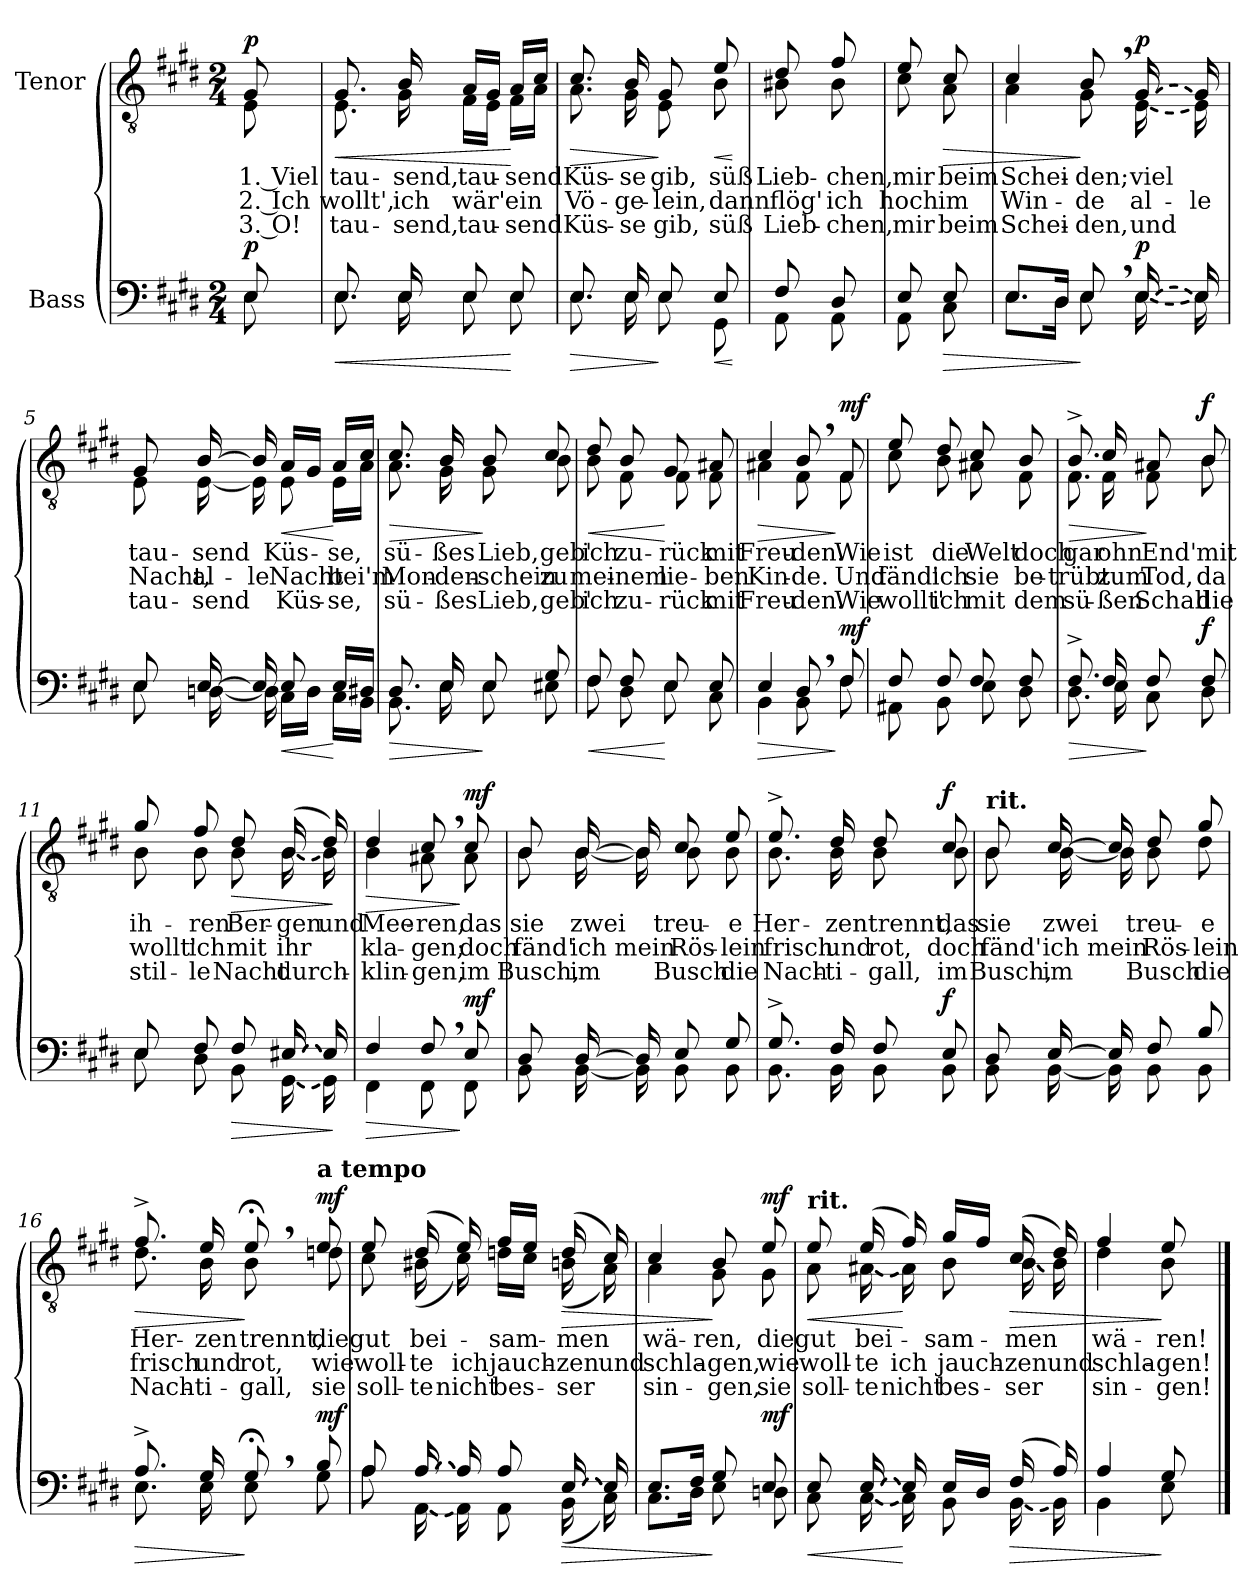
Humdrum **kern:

**kern	**dynam	**kern	**text	**text	**text	**dynam
*part2	*part2	*part1	*part1	*part1	*part1	*part1
*staff2	*staff2	*staff1	*staff1	*staff1	*staff1	*staff1
*I"Bass	*	*I"Tenor	*	*	*	*
*clefF4	*	*clefGv2	*	*	*	*
*k[f#c#g#d#]	*	*k[f#c#g#d#]	*	*	*	*
*M2/4	*	*M2/4	*	*	*	*
=	=	=	=	=	=	=
*^	*	*	*	*	*	*
!	!	!	!LO:TX:a:B:t=Langsam und innig	!	!	!	!
!	!	!LO:DY:a	!	!LO:LY:b	!LO:LY:b	!LO:LY:b	!LO:DY:a
*	*	*	*^	*	*	*	*
8E/	8E\	p	8G#/	8E\	1. Viel	2. Ich	3. O!	p
=1	=1	=1	=1	=1	=1	=1	=1	=1
!	!	!LO:HP:b	!	!	!LO:LY:b	!LO:LY:b	!LO:LY:b	!LO:HP:b
8.E/	8.E\	<	8.G#/	8.E\	tau-	wollt',	tau-	<
!	!	!	!	!	!LO:LY:b	!LO:LY:b	!LO:LY:b	!
16E/	16E\	.	16B/	16G#\	-send,	ich	-send,	.
!	!	!	!	!	!LO:LY:b	!LO:LY:b	!LO:LY:b	!
8E/	8E\	.	16A/LL	16F#\LL	tau-	wär'	tau-	.
.	.	.	16G#/JJ	16E\JJ	.	.	.	.
!	!	!	!	!	!LO:LY:b	!LO:LY:b	!LO:LY:b	!
8E/	8E\	[	16A/LL	16F#\LL	-send	ein	-send	[
.	.	.	16c#/JJ	16A\JJ	.	.	.	.
=2	=2	=2	=2	=2	=2	=2	=2	=2
!	!	!LO:HP:b	!	!	!LO:LY:b	!LO:LY:b	!LO:LY:b	!LO:HP:b
8.E/	8.E\	>	8.c#/	8.A\	Küs-	Vö-	Küs-	>
!	!	!	!	!	!LO:LY:b	!LO:LY:b	!LO:LY:b	!
16E/	16E\	.	16B/	16G#\	-se	-ge-	-se	.
!	!	!	!	!	!LO:LY:b	!LO:LY:b	!LO:LY:b	!
8E/	8E\	]	8G#/	8E\	gib,	-lein,	gib,	]
!	!	!LO:HP:b	!	!	!LO:LY:b	!LO:LY:b	!LO:LY:b	!LO:HP:b
8E/	8GG#\	<	8e/	8B\	süß	dann	süß	<
*v	*v	*	*	*	*	*	*	*
*	*	*v	*v	*	*	*	*
.	[	.	.	.	.	[
=3	=3	=3	=3	=3	=3	=3
*^	*	*	*	*	*	*
!	!	!	!	!LO:LY:b	!LO:LY:b	!LO:LY:b	!
*	*	*	*^	*	*	*	*
8F#/	8AA\	.	8d#/	8B#X\	Lieb-	flög'	Lieb-	.
!	!	!	!	!	!LO:LY:b	!LO:LY:b	!LO:LY:b	!
8D#/	8AA\	.	8f#/	8B#\	-chen,	ich	-chen,	.
!!LO:LB:g=z	!!
=3X1	=3X1	=3X1	=3X1	=3X1	=3X1	=3X1	=3X1	=3X1
!	!	!	!	!	!LO:LY:b	!LO:LY:b	!LO:LY:b	!
8E/	8AA\	.	8e/	8c#\	mir	hoch	mir	.
!	!	!LO:HP:b	!	!	!LO:LY:b	!LO:LY:b	!LO:LY:b	!LO:HP:b
8E/	8C#\	>	8c#/	8A\	beim	im	beim	>
=4	=4	=4	=4	=4	=4	=4	=4	=4
!	!	!	!	!	!LO:LY:b	!LO:LY:b	!LO:LY:b	!
8.E/L	8.E\L	.	4c#/	4A\	Schei-	Win-	Schei-	.
16D#/Jk	16D#\Jk	.	.	.	.	.	.	.
!	!	!	!	!	!LO:LY:b	!LO:LY:b	!LO:LY:b	!
8E,/	8E\	]	8B,/	8G#\	-den;	-de	-den,	]
!LO:T:dash	!LO:T:dash	!LO:DY:a	!LO:T:dash	!LO:T:dash	!LO:LY:b	!LO:LY:b	!LO:LY:b	!LO:DY:a
[16E/	[16E\	p	[16G#/	[16E\	viel	al-	und	p
!	!	!	!	!	!	!LO:LY:b	!	!
16E/]	16E\]	.	16G#/]	16E\]	.	-le	.	.
=5	=5	=5	=5	=5	=5	=5	=5	=5
!	!	!	!	!	!LO:LY:b	!LO:LY:b	!LO:LY:b	!
8E/	8E\	.	8G#/	8E\	tau-	Nacht,	tau-	.
!	!	!	!	!	!LO:LY:b	!LO:LY:b	!LO:LY:b	!
[16E/	[16Dn\	.	[16B/	[16E\	-send	al-	-send	.
!	!	!	!	!	!	!LO:LY:b	!	!
16E/]	16D\]	.	16B/]	16E\]	.	-le	.	.
!	!	!LO:HP:b	!	!	!LO:LY:b	!LO:LY:b	!LO:LY:b	!LO:HP:b
8E/	16C#\LL	<	16A/LL	8E\	Küs-	Nacht	Küs-	<
.	16D\JJ	.	16G#/JJ	.	.	.	.	.
!	!	!	!	!	!LO:LY:b	!LO:LY:b	!LO:LY:b	!
16E/LL	16C#\LL	[	16A/LL	16E\LL	-se,	bei'm	-se,	[
16D#X/JJ	16BB\JJ	.	16c#/JJ	16A\JJ	.	.	.	.
!!LO:LB:g=z	!!
=6	=6	=6	=6	=6	=6	=6	=6	=6
!	!	!LO:HP:b	!	!	!LO:LY:b	!LO:LY:b	!LO:LY:b	!LO:HP:b
8.D#/	8.BB\	>	8.c#/	8.A\	sü-	Mon-	sü-	>
!	!	!	!	!	!LO:LY:b	!LO:LY:b	!LO:LY:b	!
16E/	16E\	.	16B/	16G#\	-ßes	-den-	-ßes	.
!	!	!	!	!	!LO:LY:b	!LO:LY:b	!LO:LY:b	!
8E/	8E\	]	8B/	8G#\	Lieb,	-schein	Lieb,	]
!	!	!	!	!	!LO:LY:b	!LO:LY:b	!LO:LY:b	!
8G#/	8E#X\	.	8c#/	8B\	geb'	zu	geb'	.
=7	=7	=7	=7	=7	=7	=7	=7	=7
!	!	!LO:HP:b	!	!	!LO:LY:b	!LO:LY:b	!LO:LY:b	!LO:HP:b
8F#/	8F#\	<	8d#/	8B\	ich	mei-	ich	<
!	!	!	!	!	!LO:LY:b	!LO:LY:b	!LO:LY:b	!
8F#/	8D#\	.	8B/	8F#\	zu-	-nem	zu-	.
!	!	!	!	!	!LO:LY:b	!LO:LY:b	!LO:LY:b	!
8E/	8E\	[	8G#/	8F#\	-rück	lie-	-rück	[
!	!	!	!	!	!LO:LY:b	!LO:LY:b	!LO:LY:b	!
8E/	8C#\	.	8A#X/	8F#\	mit	-ben	mit	.
=8	=8	=8	=8	=8	=8	=8	=8	=8
!	!	!LO:HP:b	!	!	!LO:LY:b	!LO:LY:b	!LO:LY:b	!LO:HP:b
4E/	4BB\	>	4c#/	4A#X\	Freu-	Kin-	Freu-	>
!	!	!	!	!	!LO:LY:b	!LO:LY:b	!LO:LY:b	!
8D#,/	8BB\	.	8B,/	8F#\	-den.	-de.	-den.	.
!	!	!LO:DY:n=1:a	!	!	!LO:LY:b	!LO:LY:b	!LO:LY:b	!LO:DY:n=1:a
8F#/	8F#\	] mf	8F#/	8F#\	Wie	Und	Wie	] mf
!!LO:PB:g=z	!!
=9	=9	=9	=9	=9	=9	=9	=9	=9
!	!	!	!	!	!LO:LY:b	!LO:LY:b	!LO:LY:b	!
8F#/	8AA#X\	.	8e/	8c#\	ist	fänd'	wollt'	.
!	!	!	!	!	!LO:LY:b	!LO:LY:b	!LO:LY:b	!
8F#/	8BB\	.	8d#/	8B\	die	ich	ich	.
!	!	!	!	!	!LO:LY:b	!LO:LY:b	!LO:LY:b	!
8F#/	8E\	.	8c#/	8A#X\	Welt	sie	mit	.
!	!	!	!	!	!LO:LY:b	!LO:LY:b	!LO:LY:b	!
8F#/	8D#\	.	8B/	8F#\	doch	be-	dem	.
=10	=10	=10	=10	=10	=10	=10	=10	=10
!	!	!LO:HP:b	!	!	!LO:LY:b	!LO:LY:b	!LO:LY:b	!LO:HP:b
8.F#^/	8.D#\	>	8.B^/	8.F#\	gar	-trübt	sü-	>
!	!	!	!	!	!LO:LY:b	!LO:LY:b	!LO:LY:b	!
16F#/	16E\	.	16c#/	16F#\	ohn'	zum	-ßen	.
!	!	!	!	!	!LO:LY:b	!LO:LY:b	!LO:LY:b	!
8F#/	8C#\	]	8A#X/	8F#\	End'	Tod,	Schall	]
!	!	!LO:DY:a	!	!	!LO:LY:b	!LO:LY:b	!LO:LY:b	!LO:DY:a
8F#/	8D#\	f	8B/	8B\	mit	da	die	f
=11	=11	=11	=11	=11	=11	=11	=11	=11
!	!	!	!	!	!LO:LY:b	!LO:LY:b	!LO:LY:b	!
8E/	8E\	.	8g#/	8B\	ih-	wollt'	stil-	.
!	!	!	!	!	!LO:LY:b	!LO:LY:b	!LO:LY:b	!
8F#/	8D#\	.	8f#/	8B\	-ren	ich	-le	.
!	!	!LO:HP:b	!	!	!LO:LY:b	!LO:LY:b	!LO:LY:b	!LO:HP:b
8F#/	8BB\	>	8d#/	8B\	Ber-	mit	Nacht	>
!LO:T:dash	!LO:T:dash	!	!	!LO:T:dash	!LO:LY:b	!LO:LY:b	!LO:LY:b	!
[16E#X/	[16GG#\	.	(16B/	[16B\	-gen	ihr	durch-	.
!	!	!	!	!	!LO:LY:b	!	!	!
16E#/]	16GG#\]	.	16d#/)	16B\]	und	.	.	.
*v	*v	*	*	*	*	*	*	*
*	*	*v	*v	*	*	*	*
.	]	.	.	.	.	]
!!LO:LB:g=z
=12	=12	=12	=12	=12	=12	=12
!	!LO:HP:b	!	!LO:LY:b	!LO:LY:b	!LO:LY:b	!LO:HP:b
*^	*	*^	*	*	*	*
4F#/	4FF#\	>	4d#/	4B\	Mee-	kla-	-klin-	>
!	!	!	!	!	!LO:LY:b	!LO:LY:b	!LO:LY:b	!
8F#,/	8FF#\	.	8c#,/	8A#X\	-ren,	-gen;	-gen,	.
!	!	!LO:DY:n=1:a	!	!	!LO:LY:b	!LO:LY:b	!LO:LY:b	!LO:DY:n=1:a
8E/	8FF#\	] mf	8c#/	8A#\	das	doch	im	] mf
=13	=13	=13	=13	=13	=13	=13	=13	=13
!	!	!	!	!	!LO:LY:b	!LO:LY:b	!LO:LY:b	!
8D#/	8BB\	.	8B/	8B\	sie	fänd'	Busch,	.
!	!	!	!	!	!LO:LY:b	!LO:LY:b	!LO:LY:b	!
[16D#/	[16BB\	.	[16B/	[16B\	zwei	ich	im	.
!	!	!	!	!	!	!LO:LY:b	!	!
16D#/]	16BB\]	.	16B/]	16B\]	.	mein	.	.
!	!	!	!	!	!LO:LY:b	!LO:LY:b	!LO:LY:b	!
8E/	8BB\	.	8c#/	8B\	treu-	Rös-	Busch	.
!	!	!	!	!	!LO:LY:b	!LO:LY:b	!LO:LY:b	!
8G#/	8BB\	.	8e/	8B\	-e	-lein	die	.
=14	=14	=14	=14	=14	=14	=14	=14	=14
!	!	!	!	!	!LO:LY:b	!LO:LY:b	!LO:LY:b	!
8.G#^/	8.BB\	.	8.e^/	8.B\	Her-	frisch	Nach-	.
!	!	!	!	!	!LO:LY:b	!LO:LY:b	!LO:LY:b	!
16F#/	16BB\	.	16d#/	16B\	-zen	und	-ti-	.
!	!	!	!	!	!LO:LY:b	!LO:LY:b	!LO:LY:b	!
8F#/	8BB\	.	8d#/	8B\	trennt,	rot,	-gall,	.
!	!	!LO:DY:a	!	!	!LO:LY:b	!LO:LY:b	!LO:LY:b	!LO:DY:a
8E/	8BB\	f	8c#/	8B\	das	doch	im	f
!!LO:LB:g=z	!!
=15	=15	=15	=15	=15	=15	=15	=15	=15
!	!	!	!LO:TX:a:B:t=rit.	!	!	!	!	!
!	!	!	!	!	!LO:LY:b	!LO:LY:b	!LO:LY:b	!
8D#/	8BB\	.	8B/	8B\	sie	fänd'	Busch,	.
!	!	!	!	!	!LO:LY:b	!LO:LY:b	!LO:LY:b	!
[16E/	[16BB\	.	[16c#/	[16B\	zwei	ich	im	.
!	!	!	!	!	!	!LO:LY:b	!	!
16E/]	16BB\]	.	16c#/]	16B\]	.	mein	.	.
!	!	!	!	!	!LO:LY:b	!LO:LY:b	!LO:LY:b	!
8F#/	8BB\	.	8d#/	8B\	treu-	Rös-	Busch	.
!	!	!	!	!	!LO:LY:b	!LO:LY:b	!LO:LY:b	!
8B/	8BB\	.	8g#/	8d#\	-e	-lein	die	.
=16	=16	=16	=16	=16	=16	=16	=16	=16
!	!	!LO:HP:b	!	!	!LO:LY:b	!LO:LY:b	!LO:LY:b	!LO:HP:b
8.A^/	8.E\	>	8.f#^/	8.d#\	Her-	frisch	Nach-	>
!	!	!	!	!	!LO:LY:b	!LO:LY:b	!LO:LY:b	!
16G#/	16E\	.	16e/	16B\	-zen	und	-ti-	.
!	!	!	!	!	!LO:LY:b	!LO:LY:b	!LO:LY:b	!
8G#;<,/	8E\	]	8e;<,/	8B\	trennt,	rot,	-gall,	]
!	!	!	!LO:TX:a:B:t=a tempo	!	!	!	!	!
!	!	!LO:DY:a	!	!	!LO:LY:b	!LO:LY:b	!LO:LY:b	!LO:DY:a
8B/	8G#\	mf	8e/	8dn\	die	wie	sie	mf
=17	=17	=17	=17	=17	=17	=17	=17	=17
!	!	!	!	!	!LO:LY:b	!LO:LY:b	!LO:LY:b	!
8A/	8A\	.	8e/	8c#\	gut	woll-	soll-	.
!LO:T:dash	!LO:T:dash	!	!	!	!LO:LY:b	!LO:LY:b	!LO:LY:b	!
[16A/	[16AA\	.	(16d#/	(16B#X\	bei-	-te	-te	.
!	!	!	!	!	!	!LO:LY:b	!LO:LY:b	!
16A/]	16AA\]	.	16e/)	16c#\)	.	ich	nicht	.
!	!	!	!	!	!LO:LY:b	!LO:LY:b	!LO:LY:b	!
8A/	8AA\	.	16f#/LL	16dn\LL	-sam-	jauch-	bes-	.
.	.	.	16e/JJ	16c#\JJ	.	.	.	.
!LO:T:dash	!	!LO:HP:b	!	!	!LO:LY:b	!LO:LY:b	!LO:LY:b	!LO:HP:b
[16E/	(16BB\	>	(16d/	(16Bn\	-men	-zen	-ser	>
!	!	!	!	!	!	!LO:LY:b	!	!
16E/]	16C#\)	.	16c#/)	16A\)	.	und	.	.
!!LO:LB:g=z	!!
=18	=18	=18	=18	=18	=18	=18	=18	=18
!	!	!	!	!	!LO:LY:b	!LO:LY:b	!LO:LY:b	!
8.E/L	8.C#\L	.	4c#/	4A\	wä-	schla-	sin-	.
16F#/Jk	16D#\Jk	.	.	.	.	.	.	.
!	!	!	!	!	!LO:LY:b	!LO:LY:b	!LO:LY:b	!
8G#/	8E\	]	8B/	8G#\	-ren,	-gen,	-gen,	]
!	!	!LO:DY:a	!	!	!LO:LY:b	!LO:LY:b	!LO:LY:b	!LO:DY:a
8E/	8Dn\	mf	8e/	8G#\	die	wie	sie	mf
=19	=19	=19	=19	=19	=19	=19	=19	=19
!	!	!	!LO:TX:a:B:t=rit.	!	!	!	!	!
!	!	!LO:HP:b	!	!	!LO:LY:b	!LO:LY:b	!LO:LY:b	!LO:HP:b
8E/	8C#\	<	8e/	8A\	gut	woll-	soll-	<
!LO:T:dash	!LO:T:dash	!	!	!LO:T:dash	!LO:LY:b	!LO:LY:b	!LO:LY:b	!
[16E/	[16C#\	.	(16e/	[16A#X\	bei-	-te	-te	.
!	!	!	!	!	!	!LO:LY:b	!LO:LY:b	!
16E/]	16C#\]	[	16f#/)	16A#\]	.	ich	nicht	[
!	!	!	!	!	!LO:LY:b	!LO:LY:b	!LO:LY:b	!
16E/LL	8BB\	.	16g#/LL	8B\	-sam-	jauch-	bes-	.
16D#/JJ	.	.	16f#/JJ	.	.	.	.	.
!	!LO:T:dash	!LO:HP:b	!	!LO:T:dash	!LO:LY:b	!LO:LY:b	!LO:LY:b	!LO:HP:b
(16F#/	[16BB\	>	(16c#/	[16B\	-men	-zen	-ser	>
!	!	!	!	!	!	!LO:LY:b	!	!
16A/)	16BB\]	.	16d#/)	16B\]	.	und	.	.
=20	=20	=20	=20	=20	=20	=20	=20	=20
!	!	!	!	!	!LO:LY:b	!LO:LY:b	!LO:LY:b	!
4A/	4BB\	.	4f#/	4d#\	wä-	schla-	sin-	.
!	!	!	!	!	!LO:LY:b	!LO:LY:b	!LO:LY:b	!
8G#/	8E\	]	8e/	8B\	-ren!	-gen!	-gen!	]
8r;<BByy	8ryy	.	8r;<Gyy	8ryy	.	.	.	.
*v	*v	*	*	*	*	*	*	*
*	*	*v	*v	*	*	*	*
==	==	==	==	==	==	==
*-	*-	*-	*-	*-	*-	*-
